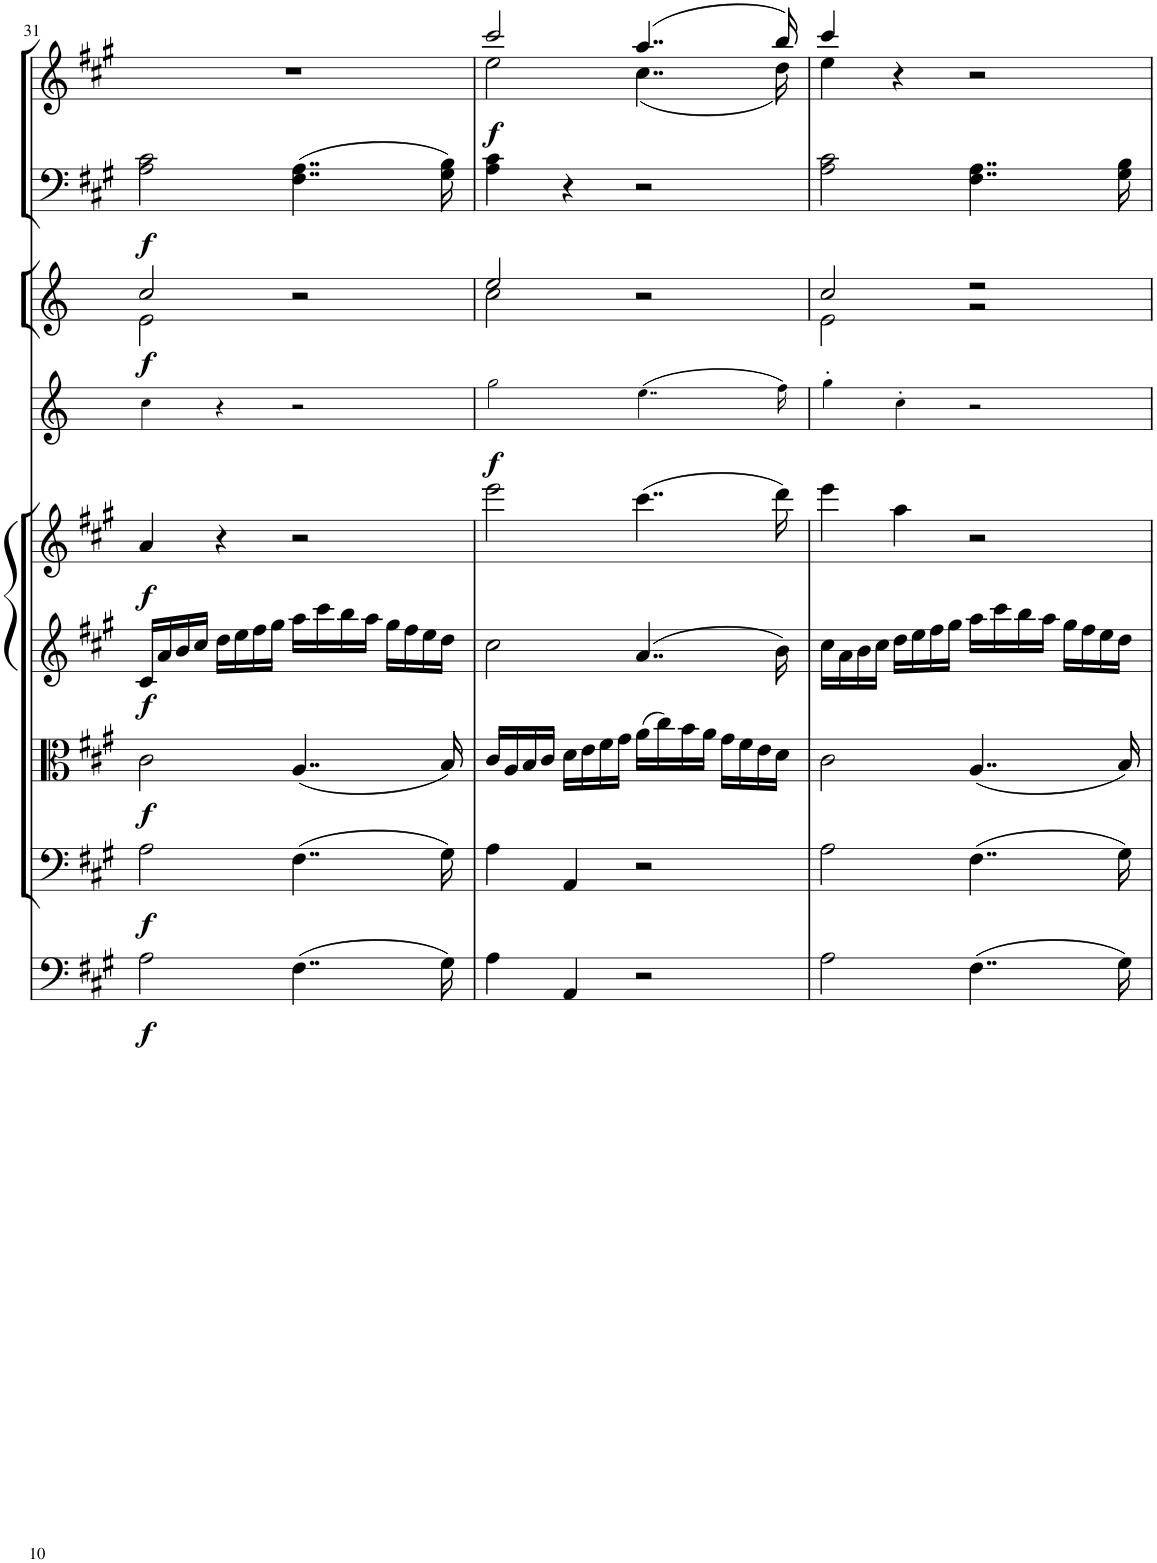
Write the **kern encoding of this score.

**kern	**dynam	**kern	**dynam	**kern	**dynam	**kern	**dynam	**kern	**dynam	**kern	**dynam	**kern	**dynam	**kern	**dynam	**kern	**dynam
*part9	*part9	*part8	*part8	*part7	*part7	*part6	*part6	*part5	*part5	*part4	*part4	*part3	*part3	*part2	*part2	*part1	*part1
*staff9	*staff9	*staff8	*staff8	*staff7	*staff7	*staff6	*staff6	*staff5	*staff5	*staff4	*staff4	*staff3	*staff3	*staff2	*staff2	*staff1	*staff1
*I"Contrabasses	*	*I"Violoncello e Basso	*	*I"Viola I, II	*	*I"Violino II	*	*I"Violino I	*	*I"Clarinetto principale in La/A	*	*I"Corno I, II in La/A	*	*I"Fagotto I, II	*	*I"Flauto I, II	*
*I'Cb	*	*	*	*	*	*	*	*	*	*I'Cl	*	*	*	*	*	*I'Fl	*
!!LO:PB:g=z
*clefF4	*	*clefF4	*	*clefC3	*	*clefG2	*	*clefG2	*	*clefG2	*	*clefG2	*	*clefF4	*	*clefG2	*
*Trd7c12	*	*	*	*	*	*	*	*	*	*Trd2c3	*	*Trd2c3	*	*	*	*	*
*k[f#c#g#]	*	*k[f#c#g#]	*	*k[f#c#g#]	*	*k[f#c#g#]	*	*k[f#c#g#]	*	*k[]	*	*k[]	*	*k[f#c#g#]	*	*k[f#c#g#]	*
*M4/4	*	*M4/4	*	*M4/4	*	*M4/4	*	*M4/4	*	*M4/4	*	*M4/4	*	*M4/4	*	*M4/4	*
*met(c)	*	*met(c)	*	*met(c)	*	*met(c)	*	*met(c)	*	*met(c)	*	*met(c)	*	*met(c)	*	*met(c)	*
=31	=31	=31	=31	=31	=31	=31	=31	=31	=31	=31	=31	=31	=31	=31	=31	=31	=31
*	*	*	*	*	*	*	*	*	*	*	*	*^	*	*	*	*	*
!	!LO:DY:b	!	!LO:DY:b	!	!LO:DY:b	!	!LO:DY:b	!	!LO:DY:b	!	!	!	!	!LO:DY:b	!	!LO:DY:b	!	!
2A\	f	2A\	f	2c#\	f	16c#/LL	f	4a/	f	4cc\	.	2cc/	2e\	f	2A\ 2c#\	f	1r	.
.	.	.	.	.	.	16a/	.	.	.	.	.	.	.	.	.	.	.	.
.	.	.	.	.	.	16b/	.	.	.	.	.	.	.	.	.	.	.	.
.	.	.	.	.	.	16cc#/JJ	.	.	.	.	.	.	.	.	.	.	.	.
.	.	.	.	.	.	16dd\LL	.	4r	.	4r	.	.	.	.	.	.	.	.
.	.	.	.	.	.	16ee\	.	.	.	.	.	.	.	.	.	.	.	.
.	.	.	.	.	.	16ff#\	.	.	.	.	.	.	.	.	.	.	.	.
.	.	.	.	.	.	16gg#\JJ	.	.	.	.	.	.	.	.	.	.	.	.
(4..F#\	.	(4..F#\	.	(4..A/	.	16aa\LL	.	2r	.	2r	.	2r	2ryy	.	(4..F#\ 4..A\	.	.	.
.	.	.	.	.	.	16ccc#\	.	.	.	.	.	.	.	.	.	.	.	.
.	.	.	.	.	.	16bb\	.	.	.	.	.	.	.	.	.	.	.	.
.	.	.	.	.	.	16aa\JJ	.	.	.	.	.	.	.	.	.	.	.	.
.	.	.	.	.	.	16gg#\LL	.	.	.	.	.	.	.	.	.	.	.	.
.	.	.	.	.	.	16ff#\	.	.	.	.	.	.	.	.	.	.	.	.
.	.	.	.	.	.	16ee\	.	.	.	.	.	.	.	.	.	.	.	.
16G#\)	.	16G#\)	.	16B/)	.	16dd\JJ	.	.	.	.	.	.	.	.	16G#\ 16B\)	.	.	.
=32	=32	=32	=32	=32	=32	=32	=32	=32	=32	=32	=32	=32	=32	=32	=32	=32	=32	=32
*	*	*	*	*	*	*	*	*	*	*	*	*	*	*	*	*	*^	*
!	!	!	!	!	!	!	!	!	!	!	!LO:DY:b	!	!	!	!	!	!	!	!LO:DY:b
4A\	.	4A\	.	16c#/LL	.	2cc#\	.	2eee\	.	2gg\	f	2ee/	2cc\	.	4A\ 4c#\	.	2ccc#/	2ee\	f
.	.	.	.	16A/	.	.	.	.	.	.	.	.	.	.	.	.	.	.	.
.	.	.	.	16B/	.	.	.	.	.	.	.	.	.	.	.	.	.	.	.
.	.	.	.	16c#/JJ	.	.	.	.	.	.	.	.	.	.	.	.	.	.	.
4AA/	.	4AA/	.	16d\LL	.	.	.	.	.	.	.	.	.	.	4r	.	.	.	.
.	.	.	.	16e\	.	.	.	.	.	.	.	.	.	.	.	.	.	.	.
.	.	.	.	16f#\	.	.	.	.	.	.	.	.	.	.	.	.	.	.	.
.	.	.	.	16g#\JJ	.	.	.	.	.	.	.	.	.	.	.	.	.	.	.
2r	.	2r	.	(16a\LL	.	(4..a/	.	(4..ccc#\	.	(4..ee\	.	2r	2ryy	.	2r	.	(4..aa/	(4..cc#\	.
.	.	.	.	16cc#\)	.	.	.	.	.	.	.	.	.	.	.	.	.	.	.
.	.	.	.	16b\	.	.	.	.	.	.	.	.	.	.	.	.	.	.	.
.	.	.	.	16a\JJ	.	.	.	.	.	.	.	.	.	.	.	.	.	.	.
.	.	.	.	16g#\LL	.	.	.	.	.	.	.	.	.	.	.	.	.	.	.
.	.	.	.	16f#\	.	.	.	.	.	.	.	.	.	.	.	.	.	.	.
.	.	.	.	16e\	.	.	.	.	.	.	.	.	.	.	.	.	.	.	.
.	.	.	.	16d\JJ	.	16b\)	.	16ddd\)	.	16ff\)	.	.	.	.	.	.	16bb/)	16dd\)	.
=33	=33	=33	=33	=33	=33	=33	=33	=33	=33	=33	=33	=33	=33	=33	=33	=33	=33	=33	=33
2A\	.	2A\	.	2c#\	.	16cc#\LL	.	4eee\	.	4gg'\	.	2cc/	2e\	.	2A\ 2c#\	.	4ccc#/	4ee\	.
.	.	.	.	.	.	16a\	.	.	.	.	.	.	.	.	.	.	.	.	.
.	.	.	.	.	.	16b\	.	.	.	.	.	.	.	.	.	.	.	.	.
.	.	.	.	.	.	16cc#\JJ	.	.	.	.	.	.	.	.	.	.	.	.	.
.	.	.	.	.	.	16dd\LL	.	4aa\	.	4cc'\	.	.	.	.	.	.	4r	4ryy	.
.	.	.	.	.	.	16ee\	.	.	.	.	.	.	.	.	.	.	.	.	.
.	.	.	.	.	.	16ff#\	.	.	.	.	.	.	.	.	.	.	.	.	.
.	.	.	.	.	.	16gg#\JJ	.	.	.	.	.	.	.	.	.	.	.	.	.
(4..F#\	.	(4..F#\	.	(4..A/	.	16aa\LL	.	2r	.	2r	.	2r	2r	.	4..F#\ 4..A\	.	2r	2ryy	.
.	.	.	.	.	.	16ccc#\	.	.	.	.	.	.	.	.	.	.	.	.	.
.	.	.	.	.	.	16bb\	.	.	.	.	.	.	.	.	.	.	.	.	.
.	.	.	.	.	.	16aa\JJ	.	.	.	.	.	.	.	.	.	.	.	.	.
.	.	.	.	.	.	16gg#\LL	.	.	.	.	.	.	.	.	.	.	.	.	.
.	.	.	.	.	.	16ff#\	.	.	.	.	.	.	.	.	.	.	.	.	.
.	.	.	.	.	.	16ee\	.	.	.	.	.	.	.	.	.	.	.	.	.
16G#\)	.	16G#\)	.	16B/)	.	16dd\JJ	.	.	.	.	.	.	.	.	16G#\ 16B\	.	.	.	.
*	*	*	*	*	*	*	*	*	*	*	*	*v	*v	*	*	*	*v	*v	*
=	=	=	=	=	=	=	=	=	=	=	=	=	=	=	=	=	=
*-	*-	*-	*-	*-	*-	*-	*-	*-	*-	*-	*-	*-	*-	*-	*-	*-	*-
